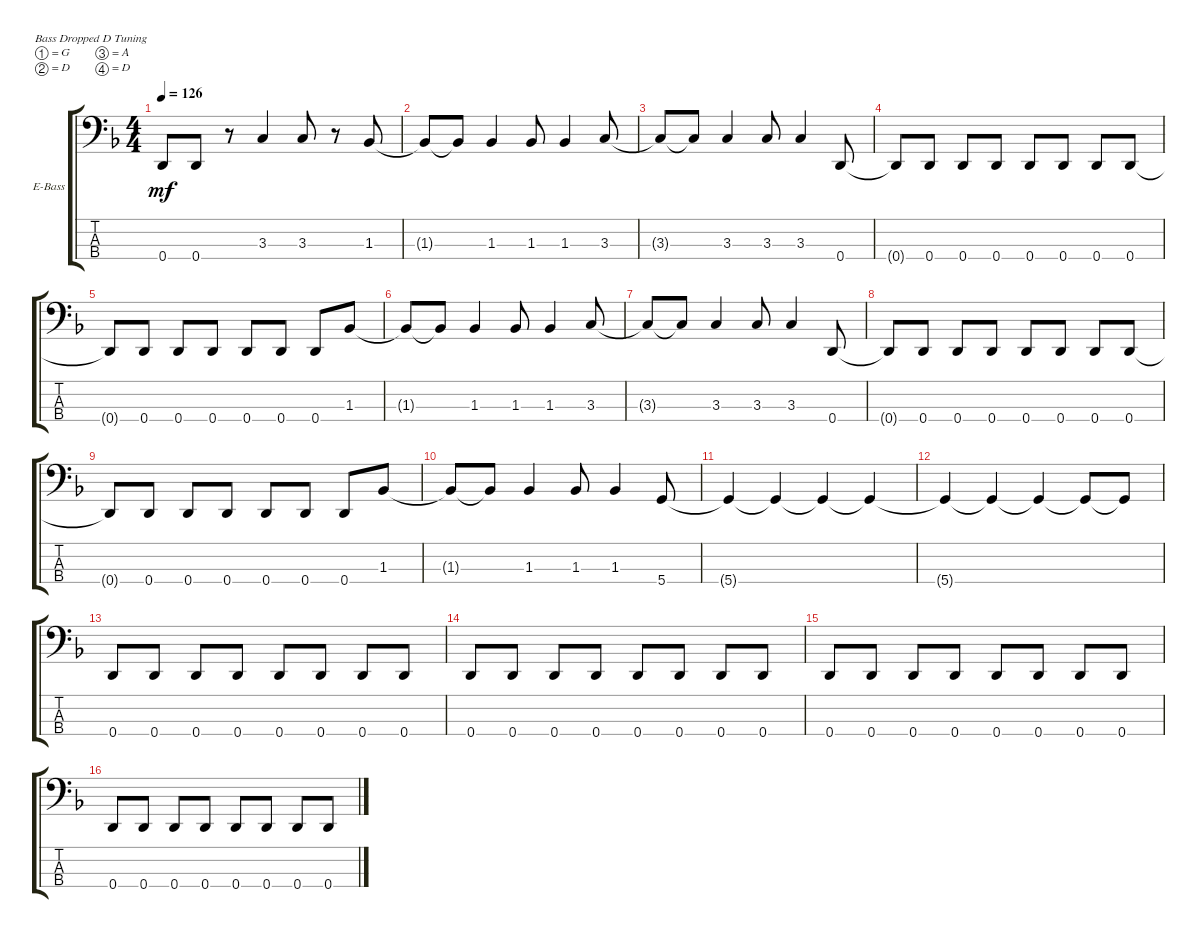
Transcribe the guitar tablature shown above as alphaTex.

\defaultSystemsLayout 4
\bracketExtendMode groupsimilarinstruments
\firstSystemTrackNameOrientation horizontal
\otherSystemsTrackNameOrientation horizontal
\track ("Bass" "E-Bass") {instrument electricbassfinger}
\staff {score tabs}
\tuning (G2 D2 A1 D1)
\ts (4 4)
\tempo 126
\clef f4
\ks f
0.4{t}.8{dy mf} 0.4.8 r.8 3.3.4 3.3.8 r.8 1.3.8 |
1.3{t}.8 1.3{t}.8 1.3.4 1.3.8 1.3.4 3.3.8 |
3.3{t}.8 3.3{t}.8 3.3.4 3.3.8 3.3.4 0.4.8 |
0.4{t}.8 0.4.8 0.4.8 0.4.8 0.4.8 0.4.8 0.4.8 0.4.8 |
0.4{t}.8 0.4.8 0.4.8 0.4.8 0.4.8 0.4.8 0.4.8 1.3.8 |
1.3{t}.8 1.3{t}.8 1.3.4 1.3.8 1.3.4 3.3.8 |
3.3{t}.8 3.3{t}.8 3.3.4 3.3.8 3.3.4 0.4.8 |
0.4{t}.8 0.4.8 0.4.8 0.4.8 0.4.8 0.4.8 0.4.8 0.4.8 |
0.4{t}.8 0.4.8 0.4.8 0.4.8 0.4.8 0.4.8 0.4.8 1.3.8 |
1.3{t}.8 1.3{t}.8 1.3.4 1.3.8 1.3.4 5.4.8 |
5.4{t}.4 5.4{t}.4 5.4{t}.4 5.4{t}.4 |
5.4{t}.4 5.4{t}.4 5.4{t}.4 5.4{t}.8 5.4{t}.8 |
0.4.8 0.4.8 0.4.8 0.4.8 0.4.8 0.4.8 0.4.8 0.4.8 |
0.4.8 0.4.8 0.4.8 0.4.8 0.4.8 0.4.8 0.4.8 0.4.8 |
0.4.8 0.4.8 0.4.8 0.4.8 0.4.8 0.4.8 0.4.8 0.4.8 |
0.4.8 0.4.8 0.4.8 0.4.8 0.4.8 0.4.8 0.4.8 0.4.8
